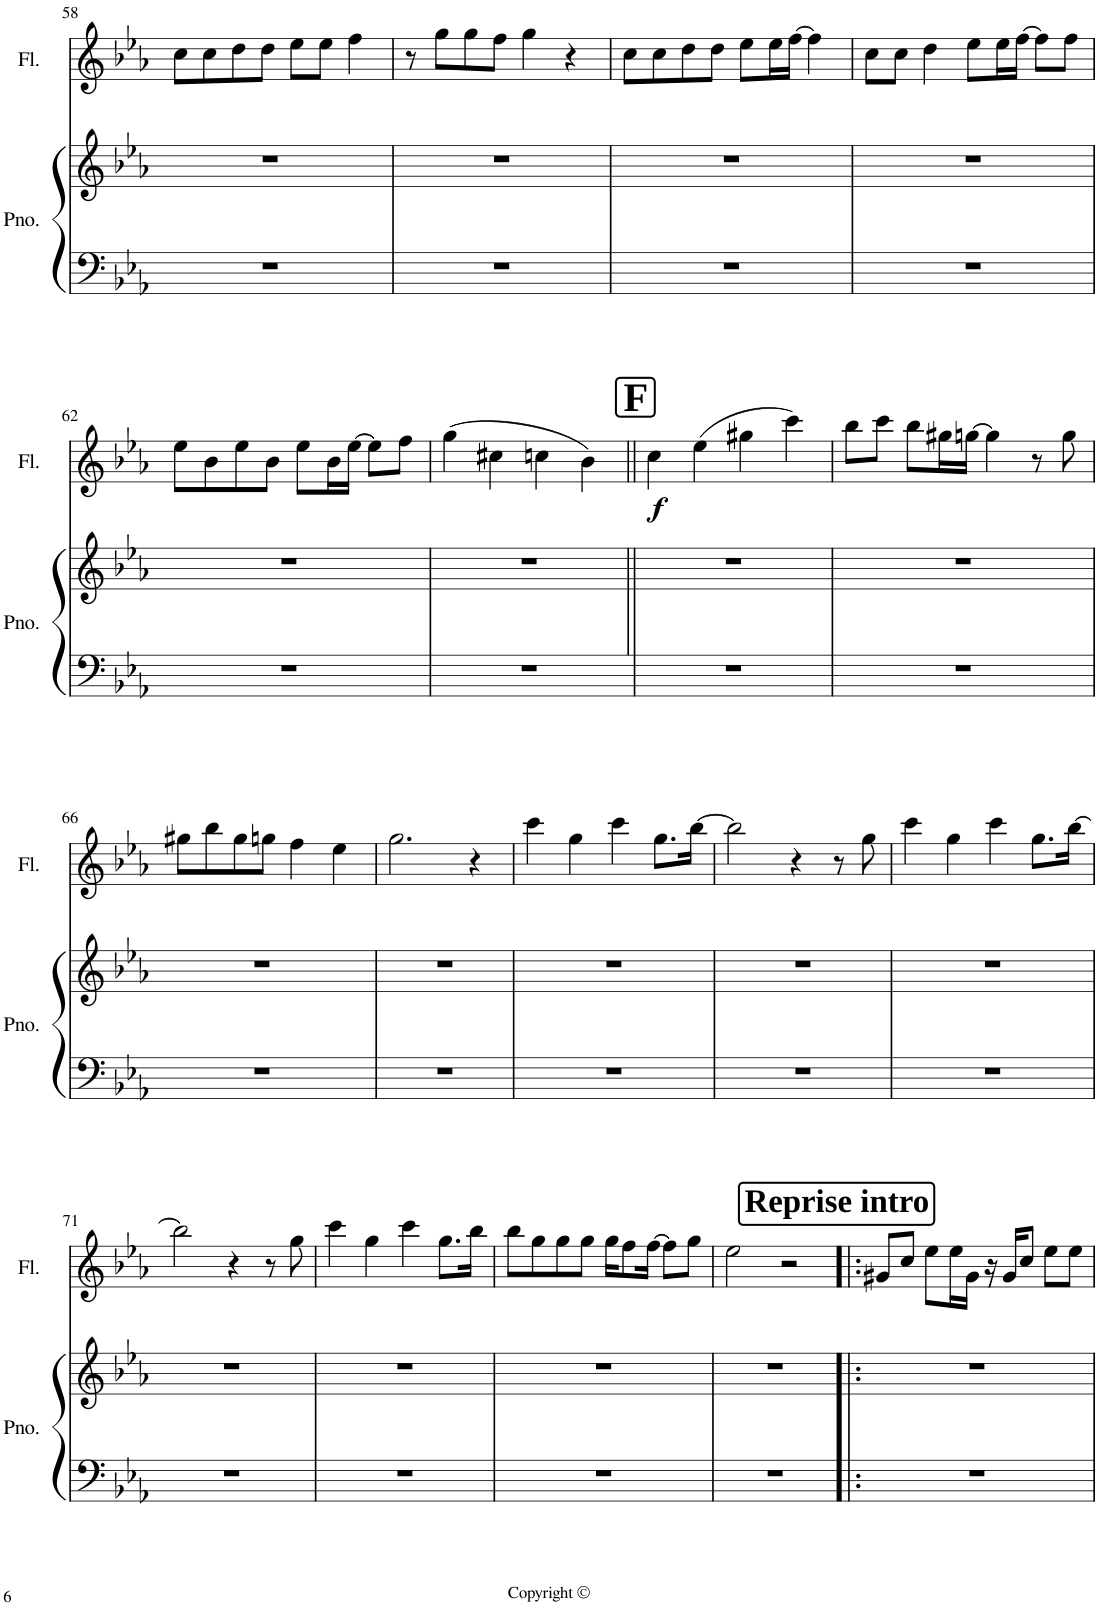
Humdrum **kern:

**kern	**kern	**kern	**dynam
*part2	*part2	*part1	*part1
*staff3	*staff2	*staff1	*staff1
*I"Grand Piano	*	*I"Flûte	*
*I'Pno.	*	*I'Fl.	*
!!LO:PB:g=z
*clefF4	*clefG2	*clefG2	*
*k[b-e-a-]	*k[b-e-a-]	*k[b-e-a-]	*
*M4/4	*M4/4	*M4/4	*
=58	=58	=58	=58
1r	1r	8cc\L	.
.	.	8cc\	.
.	.	8dd\	.
.	.	8dd\J	.
.	.	8ee-\L	.
.	.	8ee-\J	.
.	.	4ff\	.
=59	=59	=59	=59
1r	1r	8r	.
.	.	8gg\L	.
.	.	8gg\	.
.	.	8ff\J	.
.	.	4gg\	.
.	.	4r	.
=60	=60	=60	=60
1r	1r	8cc\L	.
.	.	8cc\	.
.	.	8dd\	.
.	.	8dd\J	.
.	.	8ee-\L	.
.	.	16ee-\L	.
.	.	[16ff\JJ	.
.	.	4ff\]	.
=61	=61	=61	=61
1r	1r	8cc\L	.
.	.	8cc\J	.
.	.	4dd\	.
.	.	8ee-\L	.
.	.	16ee-\L	.
.	.	[16ff\JJ	.
.	.	8ff\L]	.
.	.	8ff\J	.
!!LO:LB:g=z
=62	=62	=62	=62
1r	1r	8ee-\L	.
.	.	8b-\	.
.	.	8ee-\	.
.	.	8b-\J	.
.	.	8ee-\L	.
.	.	16b-\L	.
.	.	[16ee-\JJ	.
.	.	8ee-\L]	.
.	.	8ff\J	.
=63	=63	=63	=63
1r	1r	(4gg\	.
.	.	4cc#X\	.
.	.	4ccn\	.
.	.	4b-\)	.
!!LO:REH:place=s1:a:B:cj:fs=19.7119:t=F
=64||	=64||	=64||	=64||
!	!	!	!LO:DY:b
1r	1r	4cc\	f
.	.	(4ee-\	.
.	.	4gg#X\	.
.	.	4ccc\)	.
=65	=65	=65	=65
1r	1r	8bb-\L	.
.	.	8ccc\J	.
.	.	8bb-\L	.
.	.	16gg#X\L	.
.	.	[16ggn\JJ	.
.	.	4gg\]	.
.	.	8r	.
.	.	8gg\	.
!!LO:LB:g=z
=66	=66	=66	=66
1r	1r	8gg#X\L	.
.	.	8bb-\	.
.	.	8gg#\	.
.	.	8ggn\J	.
.	.	4ff\	.
.	.	4ee-\	.
=67	=67	=67	=67
1r	1r	2.gg\	.
.	.	4r	.
=68	=68	=68	=68
1r	1r	4ccc\	.
.	.	4gg\	.
.	.	4ccc\	.
.	.	8.gg\L	.
.	.	[16bb-\Jk	.
=69	=69	=69	=69
1r	1r	2bb-\]	.
.	.	4r	.
.	.	8r	.
.	.	8gg\	.
=70	=70	=70	=70
1r	1r	4ccc\	.
.	.	4gg\	.
.	.	4ccc\	.
.	.	8.gg\L	.
.	.	[16bb-\Jk	.
!!LO:LB:g=z
=71	=71	=71	=71
1r	1r	2bb-\]	.
.	.	4r	.
.	.	8r	.
.	.	8gg\	.
=72	=72	=72	=72
1r	1r	4ccc\	.
.	.	4gg\	.
.	.	4ccc\	.
.	.	8.gg\L	.
.	.	16bb-\Jk	.
=73	=73	=73	=73
1r	1r	8bb-\L	.
.	.	8gg\	.
.	.	8gg\	.
.	.	8gg\J	.
.	.	16gg\KL	.
.	.	8ff\	.
.	.	[16ff\Jk	.
.	.	8ff\L]	.
.	.	8gg\J	.
=74	=74	=74	=74
1r	1r	2ee-\	.
.	.	2r	.
!!LO:REH:place=s1:a:B:cj:fs=16:t=Reprise intro
=75!|:	=75!|:	=75!|:	=75!|:
1r	1r	8g#X/L	.
.	.	8cc/J	.
.	.	8ee-\L	.
.	.	16ee-\L	.
.	.	16g#\JJ	.
.	.	16r	.
.	.	16g#/KL	.
.	.	8cc/J	.
.	.	8ee-\L	.
.	.	8ee-\J	.
=	=	=	=
*-	*-	*-	*-
